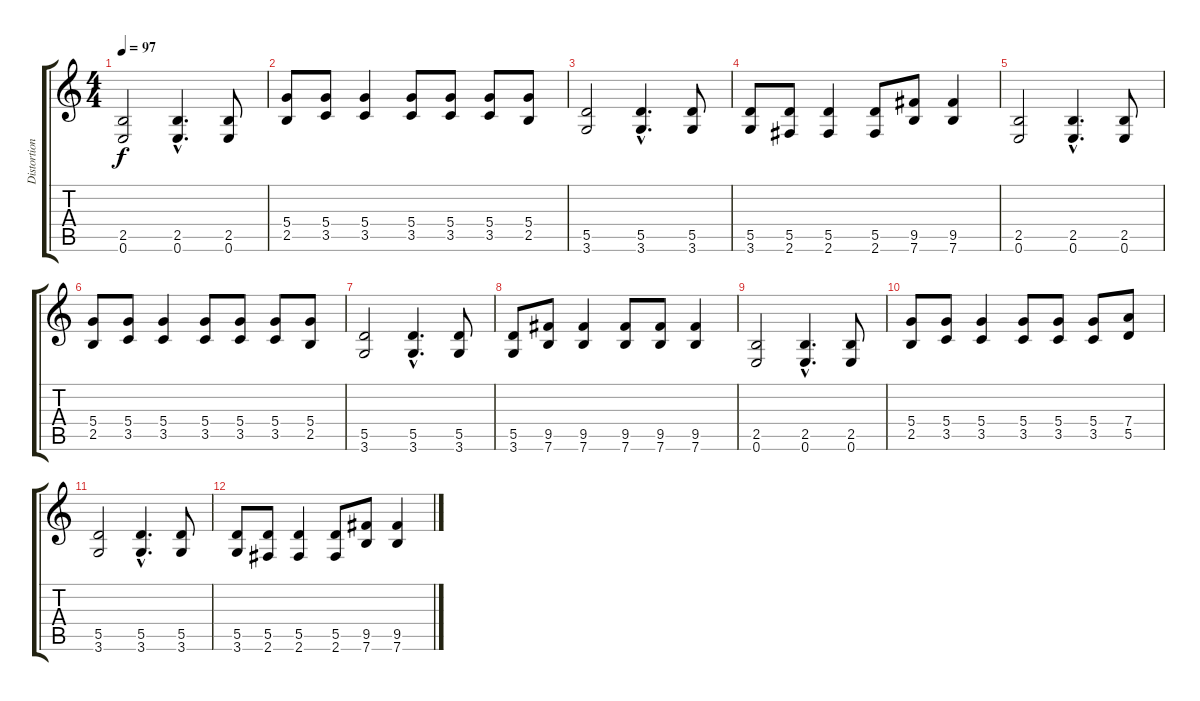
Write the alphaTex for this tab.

\track ("Distortion Nr.1" "Distortion") {instrument overdrivenguitar}
\staff {score tabs}
\tuning (E4 B3 G3 D3 A2 E2) {hide}
\ts (4 4)
\tempo 97
\clef g2
\ks c
(2.5 0.6).2{dy f} (2.5{hac} 0.6{hac}).4{d} (2.5 0.6).8 |
(5.4 2.5).8 (5.4 3.5).8 (5.4 3.5).4 (5.4 3.5).8 (5.4 3.5).8 (5.4 3.5).8 (5.4 2.5).8 |
(5.5 3.6).2 (5.5{hac} 3.6{hac}).4{d} (5.5 3.6).8 |
(5.5 3.6).8 (5.5 2.6).8 (5.5 2.6).4 (5.5 2.6).8 (9.5 7.6).8 (9.5 7.6).4 |
(2.5 0.6).2 (2.5{hac} 0.6{hac}).4{d} (2.5 0.6).8 |
(5.4 2.5).8 (5.4 3.5).8 (5.4 3.5).4 (5.4 3.5).8 (5.4 3.5).8 (5.4 3.5).8 (5.4 2.5).8 |
(5.5 3.6).2 (5.5{hac} 3.6{hac}).4{d} (5.5 3.6).8 |
(5.5 3.6).8 (9.5 7.6).8 (9.5 7.6).4 (9.5 7.6).8 (9.5 7.6).8 (9.5 7.6).4 |
(2.5 0.6).2 (2.5{hac} 0.6{hac}).4{d} (2.5 0.6).8 |
(5.4 2.5).8 (5.4 3.5).8 (5.4 3.5).4 (5.4 3.5).8 (5.4 3.5).8 (5.4 3.5).8 (7.4 5.5).8 |
(5.5 3.6).2 (5.5{hac} 3.6{hac}).4{d} (5.5 3.6).8 |
(5.5 3.6).8 (5.5 2.6).8 (5.5 2.6).4 (5.5 2.6).8 (9.5 7.6).8 (9.5 7.6).4
